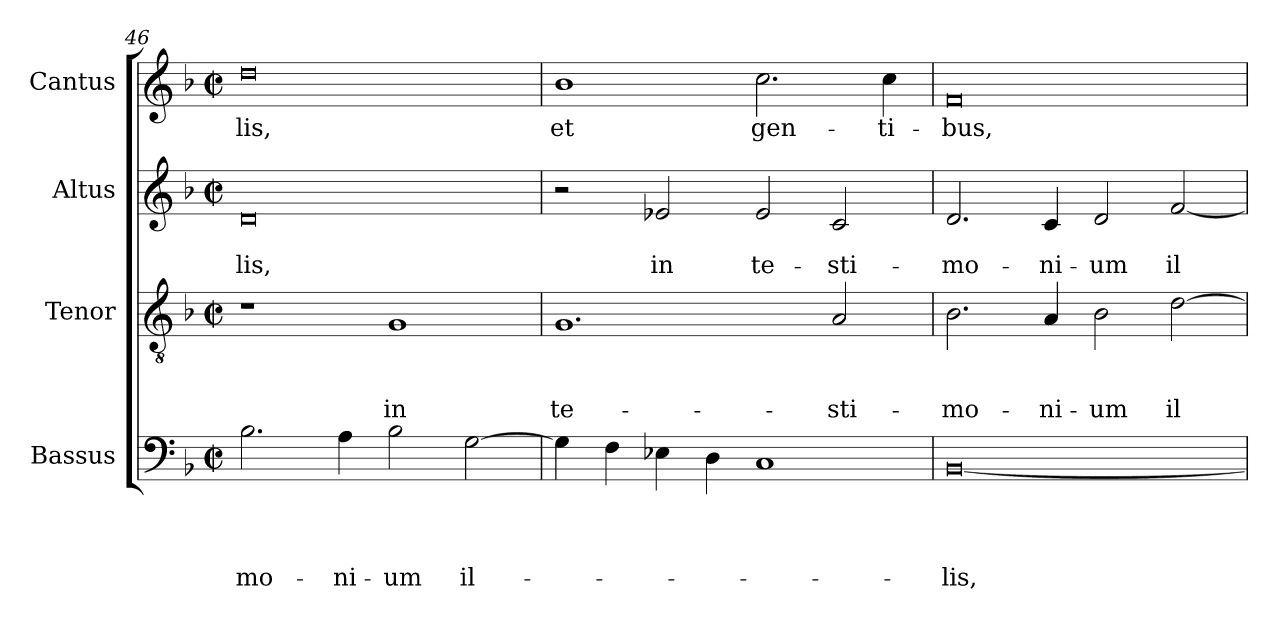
**kern	**text	**text	**text	**text	**kern	**text	**text	**text	**kern	**text	**text	**kern	**text
*part4	*part4	*part4	*part4	*part4	*part3	*part3	*part3	*part3	*part2	*part2	*part2	*part1	*part1
*staff4	*staff4	*staff4	*staff4	*staff4	*staff3	*staff3	*staff3	*staff3	*staff2	*staff2	*staff2	*staff1	*staff1
*I"Bassus	*	*	*	*	*I"Tenor	*	*	*	*I"Altus	*	*	*I"Cantus	*
!!LO:PB:g=z
*clefF4	*	*	*	*	*clefGv2	*	*	*	*clefG2	*	*	*clefG2	*
*k[b-]	*	*	*	*	*k[b-]	*	*	*	*k[b-]	*	*	*k[b-]	*
*F:	*	*	*	*	*F:	*	*	*	*F:	*	*	*F:	*
*M2/2	*	*	*	*	*M2/2	*	*	*	*M2/2	*	*	*M2/2	*
*met(c|)	*	*	*	*	*met(c|)	*	*	*	*met(c|)	*	*	*met(c|)	*
=46	=46	=46	=46	=46	=46	=46	=46	=46	=46	=46	=46	=46	=46
!	!	!	!	!LO:LY:b	!	!	!	!	!	!	!LO:LY:b	!	!LO:LY:b
2.B-\	.	.	.	-mo-	1r	.	.	.	0d	.	-lis,	0dd	-lis,
!	!	!	!	!LO:LY:b	!	!	!	!	!	!	!	!	!
4A\	.	.	.	-ni-	.	.	.	.	.	.	.	.	.
!	!	!	!	!LO:LY:b:rj	!	!	!	!LO:LY:b	!	!	!	!	!
2B-\	.	.	.	-um	1G	.	.	in	.	.	.	.	.
!	!	!	!	!LO:LY:b	!	!	!	!	!	!	!	!	!
[>2G\	.	.	.	il-	.	.	.	.	.	.	.	.	.
=47	=47	=47	=47	=47	=47	=47	=47	=47	=47	=47	=47	=47	=47
!	!	!	!	!	!	!	!	!LO:LY:b	!	!	!	!	!LO:LY:b
4G\]	.	.	.	.	1.G	.	.	te-	2r	.	.	1b-	et
4F\	.	.	.	.	.	.	.	.	.	.	.	.	.
!	!	!	!	!	!	!	!	!	!	!	!LO:LY:b	!	!
4E-X\	.	.	.	.	.	.	.	.	2e-X/	.	in	.	.
4D\	.	.	.	.	.	.	.	.	.	.	.	.	.
!	!	!	!	!	!	!	!	!	!	!	!LO:LY:b	!	!LO:LY:b
1C	.	.	.	.	.	.	.	.	2e-/	.	te-	2.cc\	gen-
!	!	!	!	!	!	!	!	!LO:LY:b	!	!	!LO:LY:b	!	!
.	.	.	.	.	2A/	.	.	-sti-	2c/	.	-sti-	.	.
!	!	!	!	!	!	!	!	!	!	!	!	!	!LO:LY:b
.	.	.	.	.	.	.	.	.	.	.	.	4cc\	-ti-
=48	=48	=48	=48	=48	=48	=48	=48	=48	=48	=48	=48	=48	=48
!	!	!	!	!LO:LY:b	!	!	!	!LO:LY:b	!	!	!LO:LY:b	!	!LO:LY:b
[<0BB-	.	.	.	-lis,	2.B-\	.	.	-mo-	2.d/	.	-mo-	0f	-bus,
!	!	!	!	!	!	!	!	!LO:LY:b	!	!	!LO:LY:b	!	!
.	.	.	.	.	4A/	.	.	-ni-	4c/	.	-ni-	.	.
!	!	!	!	!	!	!	!	!LO:LY:b:rj	!	!	!LO:LY:b:rj	!	!
.	.	.	.	.	2B-\	.	.	-um	2d/	.	-um	.	.
!	!	!	!	!	!	!	!	!LO:LY:b	!	!	!LO:LY:b	!	!
.	.	.	.	.	[>2d\	.	.	il-	[<2f/	.	il-	.	.
=	=	=	=	=	=	=	=	=	=	=	=	=	=
*-	*-	*-	*-	*-	*-	*-	*-	*-	*-	*-	*-	*-	*-
